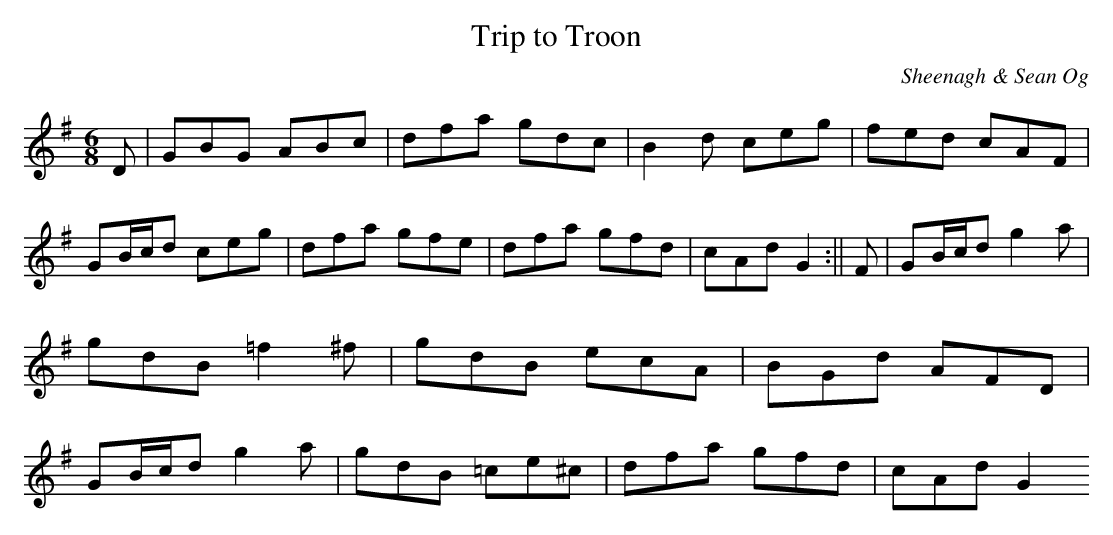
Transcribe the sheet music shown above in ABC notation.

X:1
T:Trip to Troon
M:6/8
L:1/8
C:Sheenagh & Sean Og
K:G
D|GBG ABc|dfa gdc|B2 d ceg|fed cAF|\
GB/2c/2d ceg|dfa gfe|dfa gfd|cAd G2 :||\
F |GB/2c/2d g2 a|gdB =f2 ^f|gdB ecA|BGd AFD|\
1 GB/2c/2d g2 a|gdB =ce^c|dfa gfd|cAd G2
 :|2 GDG AEA|BGB =ce^c|dfa gfd|cAd G2 :||
